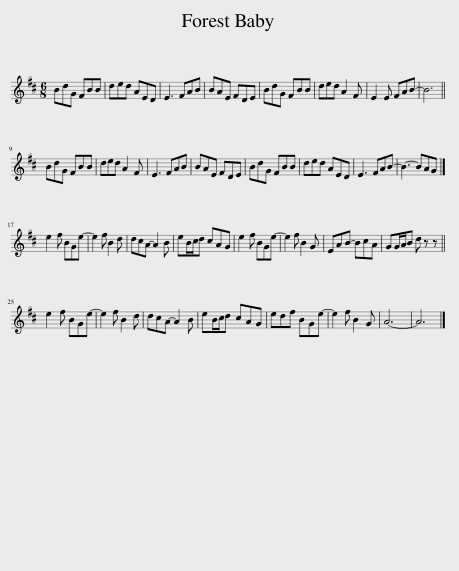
X:1
L:1/8
M:6/8
I:linebreak $
K:D
V:1 treble
V:1
 BdG FBB | ded AED | E3 FAB | BAE FDE | BdG FBB | %5
 ded A2 F | E2 E FAB- | B6 ||$ BdG FBB | ded A2 F | %10
 E3 FAB | BAE FDE | BdG FBB | ded AED | E3 FAB- | %15
 B3- BAG |]$ e2 f BGe- | e2 f B2 d | dcA- A2 B | eB/c/d cAG | %20
 e2 f BGe- | e2 f B2 G | EAB- BcA | GG/A/B d z z ||$ e2 f BGe- | %25
 e2 f B2 d | dcA- A2 B | eB/c/d cAG | edf BGe- | e2 f B2 G | %30
 A6- | A6 |] %32
